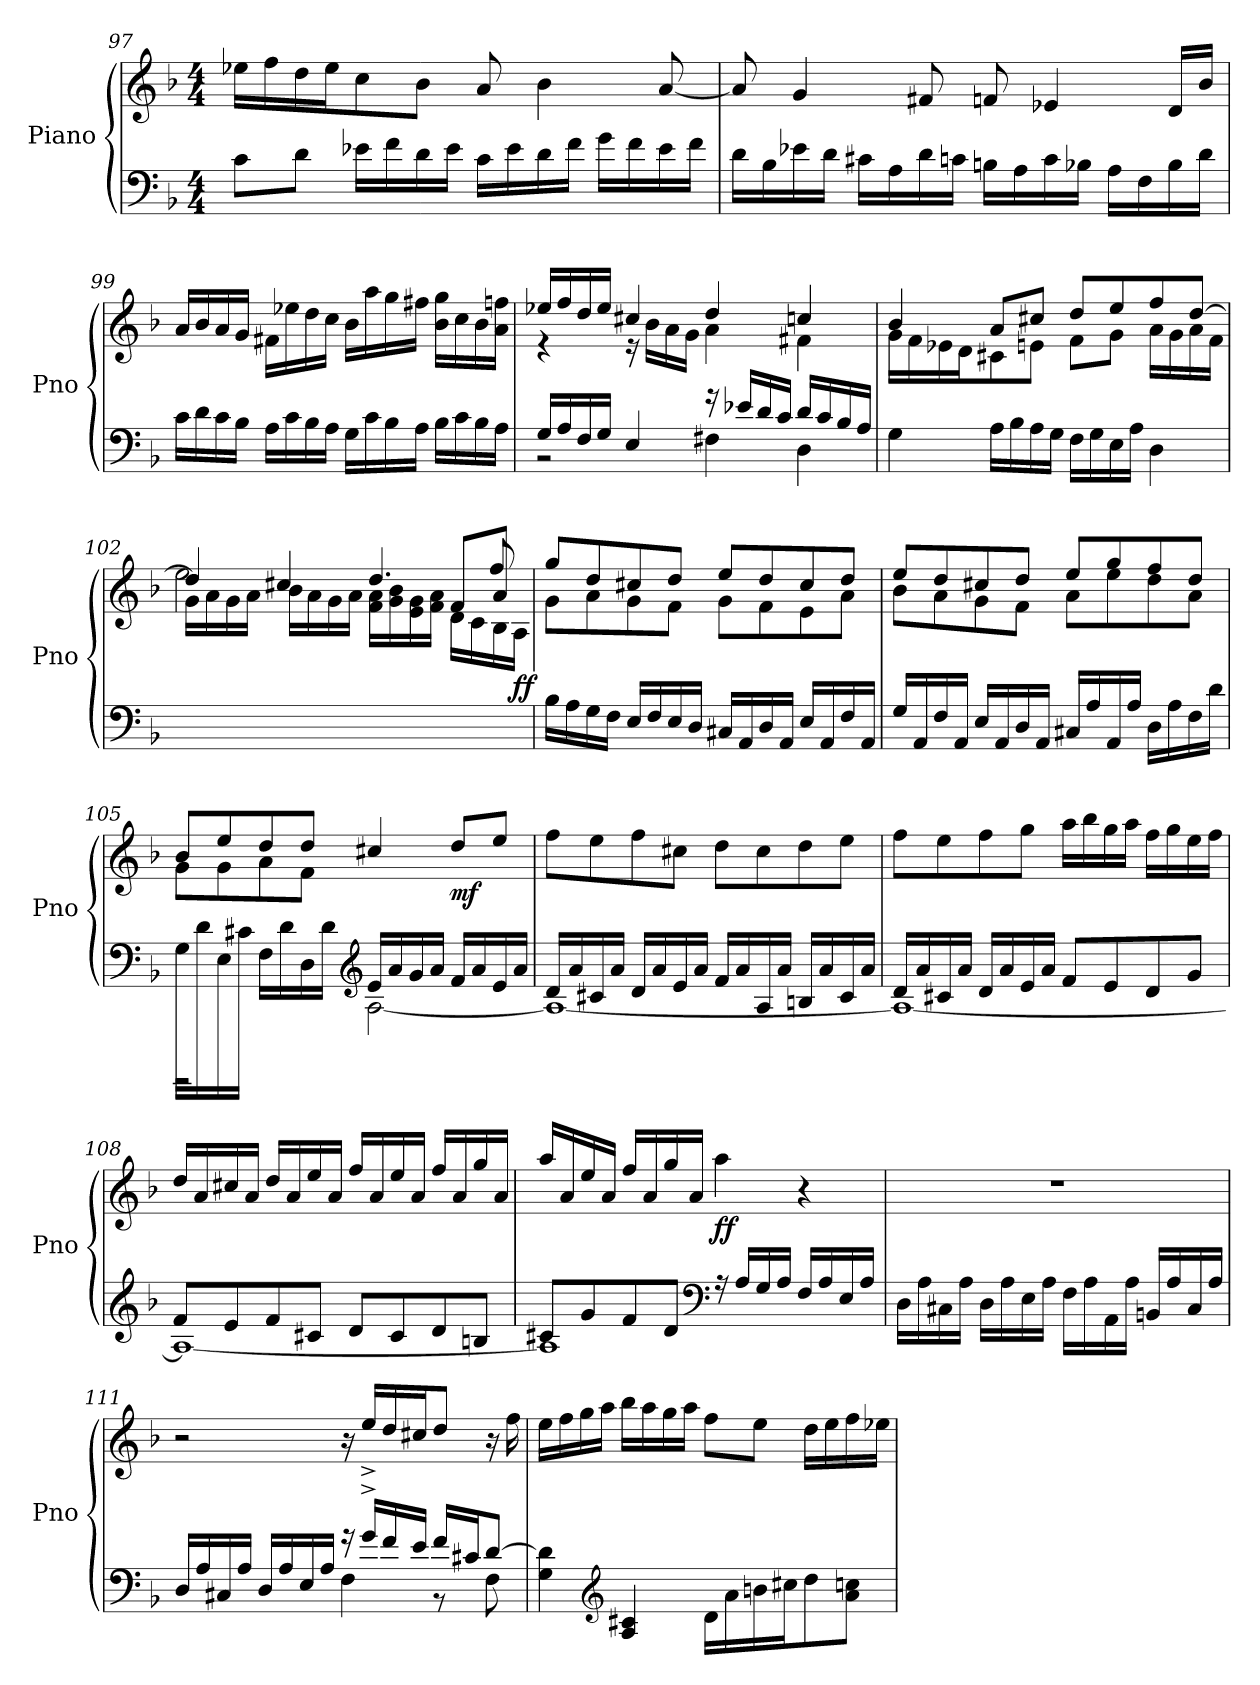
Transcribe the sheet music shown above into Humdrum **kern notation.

**kern	**kern	**dynam
*part1	*part1	*part1
*staff2	*staff1	*staff1/2
*I"Piano	*	*
*I'Pno	*	*
*clefF4	*clefG2	*
*k[b-]	*k[b-]	*
*F:	*F:	*
*M4/4	*M4/4	*
=97	=97	=97
8c\L	16ee-X\LL	.
.	16ff\	.
8d\J	16dd\	.
.	16ee-\J	.
16e-X\LL	8cc\	.
16f\	.	.
16d\	8b-\J	.
16e-\JJ	.	.
16c\LL	8a/	.
16e-\	.	.
16d\	4b-\	.
16f\JJ	.	.
16g\LL	.	.
16f\	.	.
16e-\	[8a/	.
16f\JJ	.	.
!!LO:LB:g=z
=98	=98	=98
16d\LL	8a/]	.
16B-\	.	.
16e-X\	4g/	.
16d\JJ	.	.
16c#X\LL	.	.
16A\	.	.
16d\	8f#X/	.
16cn\JJ	.	.
16Bn\LL	8fn/	.
16A\	.	.
16c\	4e-X/	.
16B-X\JJ	.	.
16A\LL	.	.
16F\	.	.
16B-\	16d/LL	.
16d\JJ	16b-/JJ	.
=99	=99	=99
16c\LL	16a/LL	.
16d\	16b-/	.
16c\	16a/	.
16B-\JJ	16g/JJ	.
16A\LL	16f#X\LL	.
16c\	16ee-X\	.
16B-\	16dd\	.
16A\JJ	16cc\JJ	.
16G\LL	16b-\LL	.
16c\	16aa\	.
16B-\	16gg\	.
16A\JJ	16ff#X\JJ	.
16B-\LL	16b-\ 16gg\LL	.
16c\	16cc\	.
16B-\	16b-\	.
16A\JJ	16a\ 16ffn\JJ	.
!!LO:PB:g=z
=100	=100	=100
*^	*^	*
16G/LL	2rBB	16ee-X/LL	4re	.
16A/	.	16ff/	.	.
16F/	.	16dd/	.	.
16G/JJ	.	16ee-/JJ	.	.
4E/	.	4cc#X/	16re	.
.	.	.	16b-\LL	.
.	.	.	16a\	.
.	.	.	16g\JJ	.
4F#X\	16rg	4dd/	4a\	.
.	16e-X/LL	.	.	.
.	16d/	.	.	.
.	16c/JJ	.	.	.
4D\	16d/LL	4ccn/	4f#X\	.
.	16c/	.	.	.
.	16B-/	.	.	.
.	16A/JJ	.	.	.
*v	*v	*	*	*
=101	=101	=101	=101
4G\	4b-/	16g\LL	.
.	.	16f\	.
.	.	16e-X\	.
.	.	16d\J	.
16A\LL	8a/L	8c#X\	.
16B-\	.	.	.
16A\	8cc#X/J	8en\J	.
16G\JJ	.	.	.
16F\LL	8dd/L	8f\L	.
16G\	.	.	.
16E\	8ee/	8g\J	.
16A\JJ	.	.	.
4D\	8ff/	16a\LL	.
.	.	16g\	.
.	[8dd/J	16a\	.
.	.	16f\JJ	.
!!LO:LB:g=z
=102	=102	=102	=102
*	*	*^	*
1ryy	4dd/]	2ee\	16g\LL	.
.	.	.	16a\	.
.	.	.	16g\	.
.	.	.	16a\JJ	.
.	4cc#X/	.	16b-\LL	.
.	.	.	16a\	.
.	.	.	16g\	.
.	.	.	16a\JJ	.
.	16f\ 16a\LL	4.dd/	4ryy	.
.	16g\ 16b-\	.	.	.
.	16e\ 16g\	.	.	.
.	16f\ 16a\JJ	.	.	.
.	8f/L	.	16d\LL	.
.	.	.	16c\	.
.	8a/J	8ff/	16B-\	.
!	!	!	!	!LO:DY:b
.	.	.	16A\JJ	ff
*	*	*v	*v	*
=103	=103	=103	=103
*^	*	*	*
1ryy	16B-\LL	8gg/L	8g\L	.
.	16A\	.	.	.
.	16G\	8dd/	8a\	.
.	16F\JJ	.	.	.
.	16E/LL	8cc#X/	8g\	.
.	16F/	.	.	.
.	16E/	8dd/J	8f\J	.
.	16D/JJ	.	.	.
.	16C#X/LL	8ee/L	8g\L	.
.	16AA/	.	.	.
.	16D/	8dd/	8f\	.
.	16AA/JJ	.	.	.
.	16E/LL	8cc#/	8e\	.
.	16AA/	.	.	.
.	16F/	8dd/J	8a\J	.
.	16AA/JJ	.	.	.
*v	*v	*	*	*
!!LO:LB:g=z	!!
=104	=104	=104	=104
16G/LL	8ee/L	8b-\L	.
16AA/	.	.	.
16F/	8dd/	8a\	.
16AA/JJ	.	.	.
16E/LL	8cc#X/	8g\	.
16AA/	.	.	.
16D/	8dd/J	8f\J	.
16AA/JJ	.	.	.
16C#X/LL	8ee/L	8a\L	.
16A/	.	.	.
16AA/	8gg/	8ee\	.
16A/JJ	.	.	.
16D\LL	8ff/	8dd\	.
16A\	.	.	.
16F\	8dd/J	8a\J	.
16d\JJ	.	.	.
=105	=105	=105	=105
*^	*	*	*
16G\LL	2rCCCC	8b-/L	8g\L	.
16d\	.	.	.	.
16E\	.	8ee/	8g\	.
16c#X\JJ	.	.	.	.
16F\LL	.	8dd/	8a\	.
16d\	.	.	.	.
16D\	.	8dd/J	8f\J	.
16d\JJ	.	.	.	.
*clefG2	*	*	*	*
16e/LL	[2A\	4cc#X/	2ryy	.
16a/	.	.	.	.
16g/	.	.	.	.
16a/JJ	.	.	.	.
!	!	!	!	!LO:DY:b
16f/LL	.	8dd/L	.	mf
16a/	.	.	.	.
16e/	.	8ee/J	.	.
16a/JJ	.	.	.	.
*	*	*v	*v	*
!!LO:LB:g=z
=106	=106	=106	=106
16d/LL	1A_	8ff\L	.
16a/	.	.	.
16c#X/	.	8ee\	.
16a/JJ	.	.	.
16d/LL	.	8ff\	.
16a/	.	.	.
16e/	.	8cc#X\J	.
16a/JJ	.	.	.
16f/LL	.	8dd\L	.
16a/	.	.	.
16A/	.	8cc#\	.
16a/JJ	.	.	.
16Bn/LL	.	8dd\	.
16a/	.	.	.
16c#/	.	8ee\J	.
16a/JJ	.	.	.
=107	=107	=107	=107
16d/LL	1A_	8ff\L	.
16a/	.	.	.
16c#X/	.	8ee\	.
16a/JJ	.	.	.
16d/LL	.	8ff\	.
16a/	.	.	.
16e/	.	8gg\J	.
16a/JJ	.	.	.
8f/L	.	16aa\LL	.
.	.	16bb-\	.
8e/	.	16gg\	.
.	.	16aa\JJ	.
8d/	.	16ff\LL	.
.	.	16gg\	.
8g/J	.	16ee\	.
.	.	16ff\JJ	.
!!LO:LB:g=z
=108	=108	=108	=108
8f/L	1A_	16dd/LL	.
.	.	16a/	.
8e/	.	16cc#X/	.
.	.	16a/JJ	.
8f/	.	16dd/LL	.
.	.	16a/	.
8c#X/J	.	16ee/	.
.	.	16a/JJ	.
8d/L	.	16ff/LL	.
.	.	16a/	.
8c#/	.	16ee/	.
.	.	16a/JJ	.
8d/	.	16ff/LL	.
.	.	16a/	.
8Bn/J	.	16gg/	.
.	.	16a/JJ	.
=109	=109	=109	=109
8c#X/L	1A]	16aa/LL	.
.	.	16a/	.
8g/	.	16ee/	.
.	.	16a/JJ	.
8f/	.	16ff/LL	.
.	.	16a/	.
8d/J	.	16gg/	.
.	.	16a/JJ	.
*clefF4	*	*	*
!	!	!	!LO:DY:b
16r	.	4aa\	ff
16A/LL	.	.	.
16G/	.	.	.
16A/JJ	.	.	.
16F/LL	.	4r	.
16A/	.	.	.
16E/	.	.	.
16A/JJ	.	.	.
*v	*v	*	*
!!LO:LB:g=z
=110	=110	=110
16D\LL	1r	.
16A\	.	.
16C#X\	.	.
16A\JJ	.	.
16D\LL	.	.
16A\	.	.
16E\	.	.
16A\JJ	.	.
16F\LL	.	.
16A\	.	.
16AA\	.	.
16A\JJ	.	.
16BBn/LL	.	.
16A/	.	.
16C#/	.	.
16A/JJ	.	.
=111	=111	=111
*^	*	*
16D/LL	2ryy	2r	.
16A/	.	.	.
16C#X/	.	.	.
16A/JJ	.	.	.
16D/LL	.	.	.
16A/	.	.	.
16E/	.	.	.
16A/JJ	.	.	.
16rg	4F\	16r	.
16g^/LL	.	16ee^/LL	.
16f/	.	16dd/	.
16e/JJ	.	16cc#X/J	.
16f/LL	8r	8dd/J	.
16c#X/J	.	.	.
[8d/J	8F\	16r	.
.	.	16ff\	.
*v	*v	*	*
!!LO:PB:g=z
=112	=112	=112
4G\ 4d\]	16ee\LL	.
.	16ff\	.
.	16gg\	.
.	16aa\JJ	.
*clefG2	*	*
4A/ 4c#X/	16bb-\LL	.
.	16aa\	.
.	16gg\	.
.	16aa\JJ	.
16d\LL	8ff\L	.
16a\	.	.
16bn\	8ee\J	.
16cc#X\J	.	.
8dd\	16dd\LL	.
.	16ee\	.
8a\ 8ccn\J	16ff\	.
.	16ee-X\JJ	.
=	=	=
*-	*-	*-
